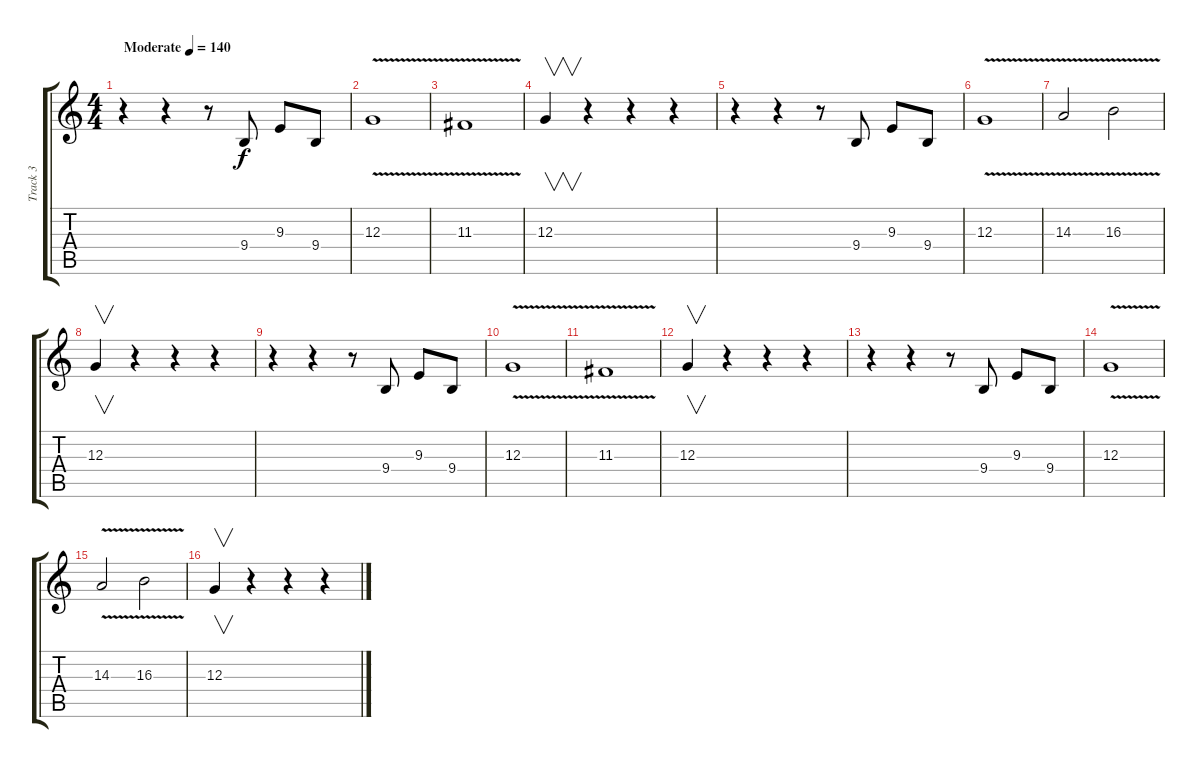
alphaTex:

\track ("Track 3" "Track 3") {instrument lead3calliope}
\staff {score tabs}
\tuning (E4 B3 G3 D3 A2 E2) {hide}
\ts (4 4)
\tempo (140 "Moderate")
\clef g2
\ks c
r.4{dy f instrument lead3calliope} r.4 r.8 9.4.8 9.3.8 9.4.8 |
12.3{v}.1 |
11.3{v}.1 |
12.3.4{v} r.4 r.4 r.4 |
r.4 r.4 r.8 9.4.8 9.3.8 9.4.8 |
12.3{v}.1 |
14.3{v}.2 16.3{v}.2 |
12.3.4{v} r.4 r.4 r.4 |
r.4 r.4 r.8 9.4.8 9.3.8 9.4.8 |
12.3{v}.1 |
11.3{v}.1 |
12.3.4{v} r.4 r.4 r.4 |
r.4 r.4 r.8 9.4.8 9.3.8 9.4.8 |
12.3{v}.1 |
14.3{v}.2 16.3{v}.2 |
12.3.4{v} r.4 r.4 r.4
